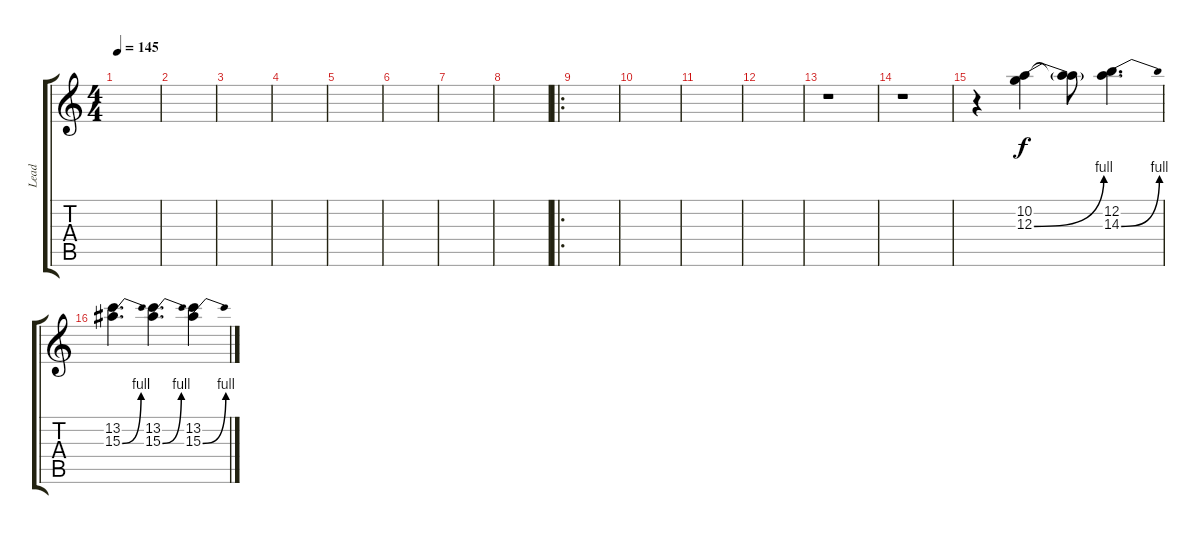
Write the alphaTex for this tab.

\track ("Lead" "Lead") {instrument overdrivenguitar}
\staff {score tabs}
\tuning (E4 B3 G3 D3 A2 E2) {hide}
\ts (4 4)
\tempo 145
\clef g2
\ks c
|
|
|
|
|
|
|
|
\ro
|
|
|
|
r.1 |
r.1 |
r.4 (10.2 12.3{be (bend 0 0 60 4)}).4 (10.2{t} 12.3{t}).8 (12.2 14.3{be (bend 0 0 60 4)}).4{d} |
(13.2 15.3{be (bend 0 0 60 4)}).4{d} (13.2 15.3{be (bend 0 0 60 4)}).4{d} (13.2 15.3{be (bend 0 0 60 4)}).4
